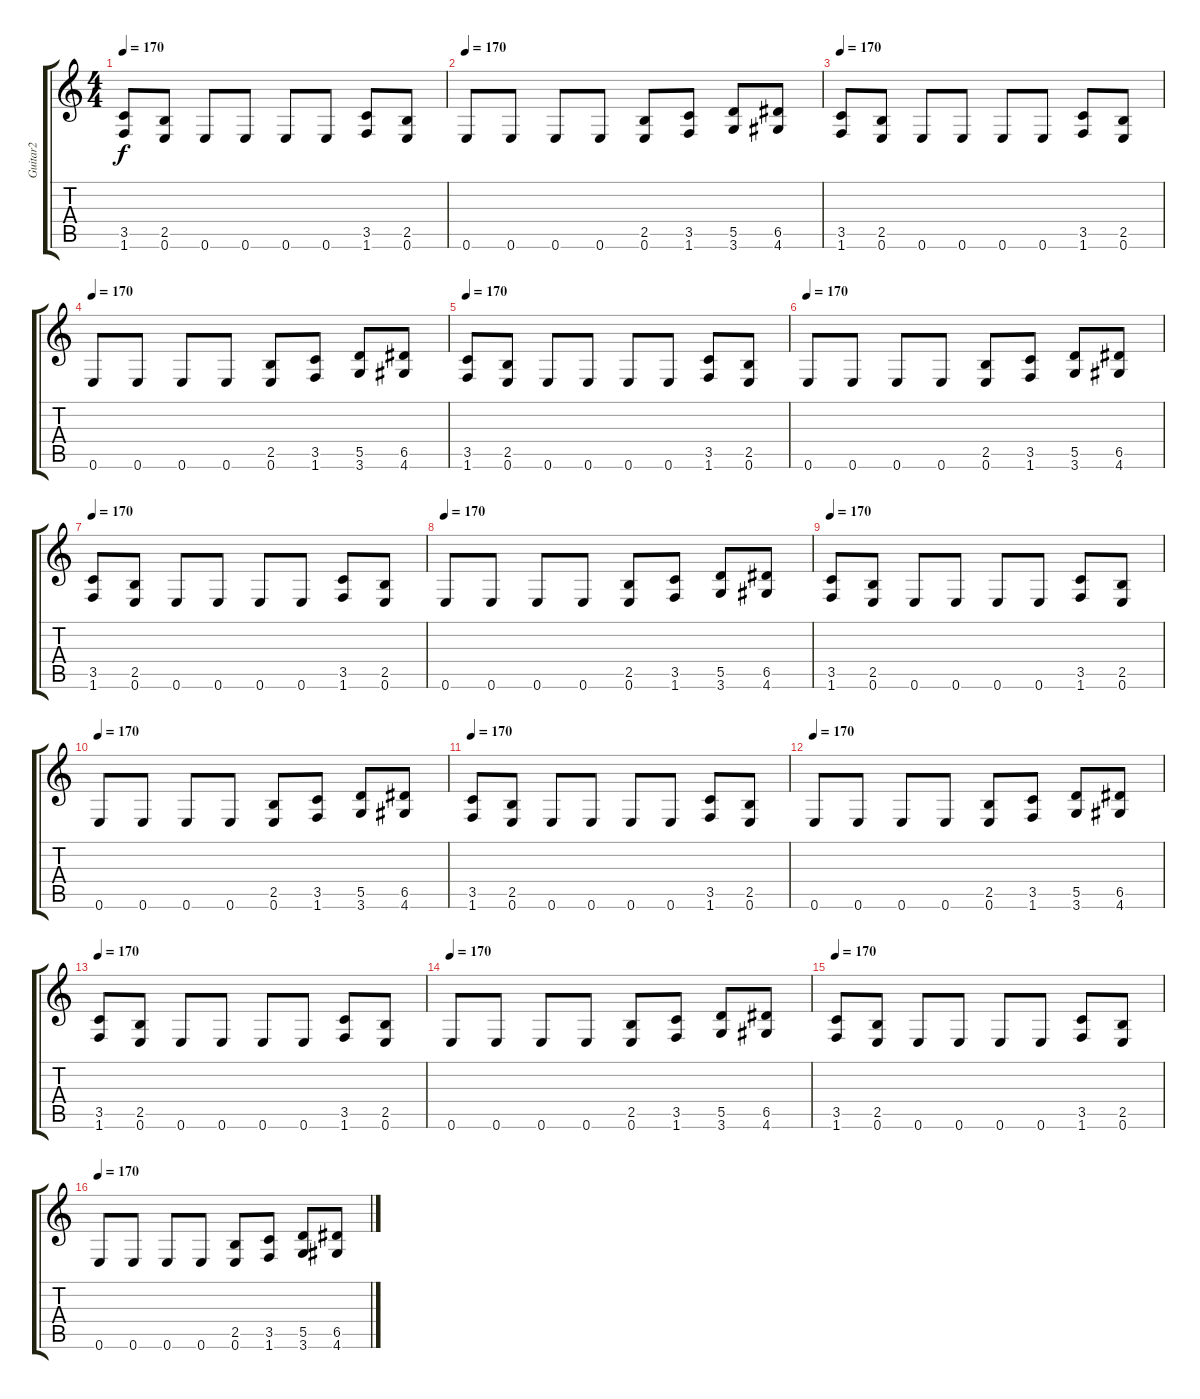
\track ("Guitar2" "Guitar2") {instrument distortionguitar}
\staff {score tabs}
\tuning (E4 B3 G3 D3 A2 E2) {hide}
\ts (4 4)
\tempo 170
\clef g2
\ks c
(3.5 1.6).8{dy f} (2.5 0.6).8 0.6.8 0.6.8 0.6.8 0.6.8 (3.5 1.6).8 (2.5 0.6).8 |
\tempo 170
0.6.8 0.6.8 0.6.8 0.6.8 (2.5 0.6).8 (3.5 1.6).8 (5.5 3.6).8 (6.5 4.6).8 |
\tempo 170
(3.5 1.6).8 (2.5 0.6).8 0.6.8 0.6.8 0.6.8 0.6.8 (3.5 1.6).8 (2.5 0.6).8 |
\tempo 170
0.6.8 0.6.8 0.6.8 0.6.8 (2.5 0.6).8 (3.5 1.6).8 (5.5 3.6).8 (6.5 4.6).8 |
\tempo 170
(3.5 1.6).8 (2.5 0.6).8 0.6.8 0.6.8 0.6.8 0.6.8 (3.5 1.6).8 (2.5 0.6).8 |
\tempo 170
0.6.8 0.6.8 0.6.8 0.6.8 (2.5 0.6).8 (3.5 1.6).8 (5.5 3.6).8 (6.5 4.6).8 |
\tempo 170
(3.5 1.6).8 (2.5 0.6).8 0.6.8 0.6.8 0.6.8 0.6.8 (3.5 1.6).8 (2.5 0.6).8 |
\tempo 170
0.6.8 0.6.8 0.6.8 0.6.8 (2.5 0.6).8 (3.5 1.6).8 (5.5 3.6).8 (6.5 4.6).8 |
\tempo 170
(3.5 1.6).8 (2.5 0.6).8 0.6.8 0.6.8 0.6.8 0.6.8 (3.5 1.6).8 (2.5 0.6).8 |
\tempo 170
0.6.8 0.6.8 0.6.8 0.6.8 (2.5 0.6).8 (3.5 1.6).8 (5.5 3.6).8 (6.5 4.6).8 |
\tempo 170
(3.5 1.6).8 (2.5 0.6).8 0.6.8 0.6.8 0.6.8 0.6.8 (3.5 1.6).8 (2.5 0.6).8 |
\tempo 170
0.6.8 0.6.8 0.6.8 0.6.8 (2.5 0.6).8 (3.5 1.6).8 (5.5 3.6).8 (6.5 4.6).8 |
\tempo 170
(3.5 1.6).8 (2.5 0.6).8 0.6.8 0.6.8 0.6.8 0.6.8 (3.5 1.6).8 (2.5 0.6).8 |
\tempo 170
0.6.8 0.6.8 0.6.8 0.6.8 (2.5 0.6).8 (3.5 1.6).8 (5.5 3.6).8 (6.5 4.6).8 |
\tempo 170
(3.5 1.6).8 (2.5 0.6).8 0.6.8 0.6.8 0.6.8 0.6.8 (3.5 1.6).8 (2.5 0.6).8 |
\tempo 170
0.6.8 0.6.8 0.6.8 0.6.8 (2.5 0.6).8 (3.5 1.6).8 (5.5 3.6).8 (6.5 4.6).8
